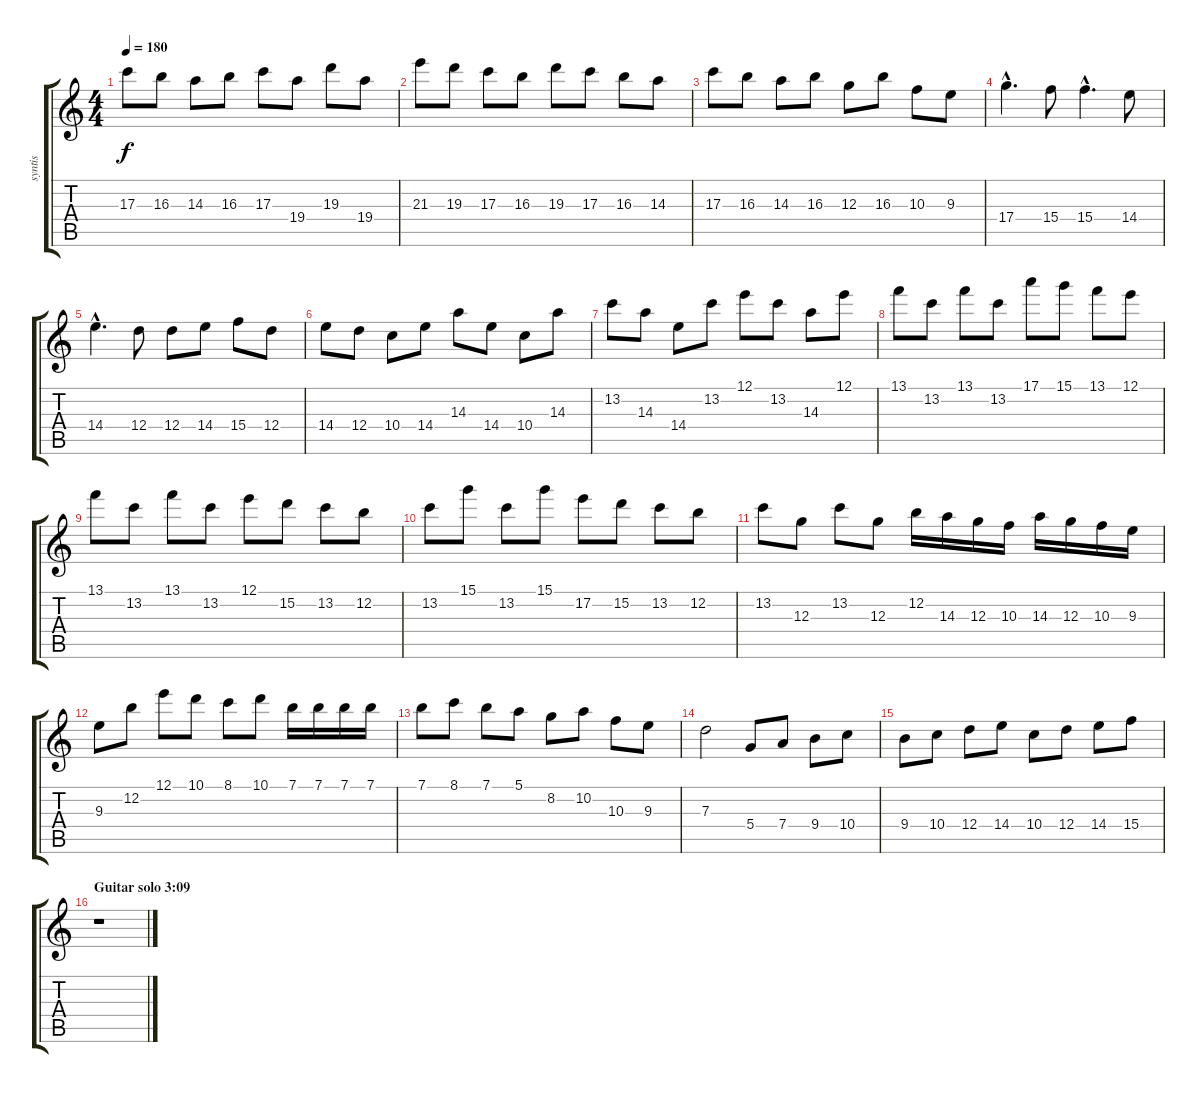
\track ("syntis" "syntis") {instrument violin}
\staff {score tabs}
\tuning (E5 B4 G4 D4 A3 E3) {hide}
\ts (4 4)
\tempo 180
\clef g2
\ks c
17.3.8{dy f} 16.3.8 14.3.8 16.3.8 17.3.8 19.4.8 19.3.8 19.4.8 |
21.3.8 19.3.8 17.3.8 16.3.8 19.3.8 17.3.8 16.3.8 14.3.8 |
17.3.8 16.3.8 14.3.8 16.3.8 12.3.8 16.3.8 10.3.8 9.3.8 |
17.4{hac}.4{d} 15.4.8 15.4{hac}.4{d} 14.4.8 |
14.4{hac}.4{d} 12.4.8 12.4.8 14.4.8 15.4.8 12.4.8 |
14.4.8 12.4.8 10.4.8 14.4.8 14.3.8 14.4.8 10.4.8 14.3.8 |
13.2.8 14.3.8 14.4.8 13.2.8 12.1.8 13.2.8 14.3.8 12.1.8 |
13.1.8 13.2.8 13.1.8 13.2.8 17.1.8 15.1.8 13.1.8 12.1.8 |
13.1.8 13.2.8 13.1.8 13.2.8 12.1.8 15.2.8 13.2.8 12.2.8 |
13.2.8 15.1.8 13.2.8 15.1.8 17.2.8 15.2.8 13.2.8 12.2.8 |
13.2.8 12.3.8 13.2.8 12.3.8 12.2.16 14.3.16 12.3.16 10.3.16 14.3.16 12.3.16 10.3.16 9.3.16 |
9.3.8 12.2.8 12.1.8 10.1.8 8.1.8 10.1.8 7.1.16 7.1.16 7.1.16 7.1.16 |
7.1.8 8.1.8 7.1.8 5.1.8 8.2.8 10.2.8 10.3.8 9.3.8 |
7.3.2 5.4.8 7.4.8 9.4.8 10.4.8 |
9.4.8 10.4.8 12.4.8 14.4.8 10.4.8 12.4.8 14.4.8 15.4.8 |
\section ("" "Guitar solo 3:09")
r.1
